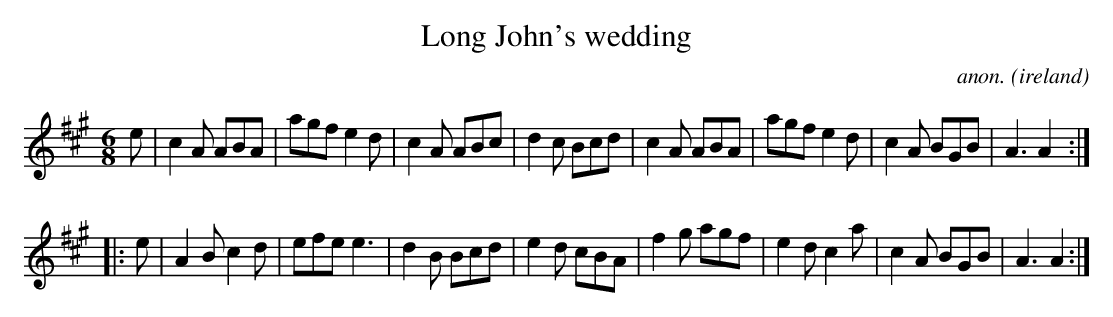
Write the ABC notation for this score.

X:1
T:Long John's wedding
O:ireland
C:anon.
M:6/8
L:1/8
K:A
e|c2A ABA|agf e2d|c2A ABc|d2c Bcd|c2A ABA|agf e2d|c2A BGB|A3 A2:|
|:e|A2Bc2d|efe e3|d2B Bcd|e2d cBA|f2g agf|e2d c2a|c2A BGB|A3 A2:|
